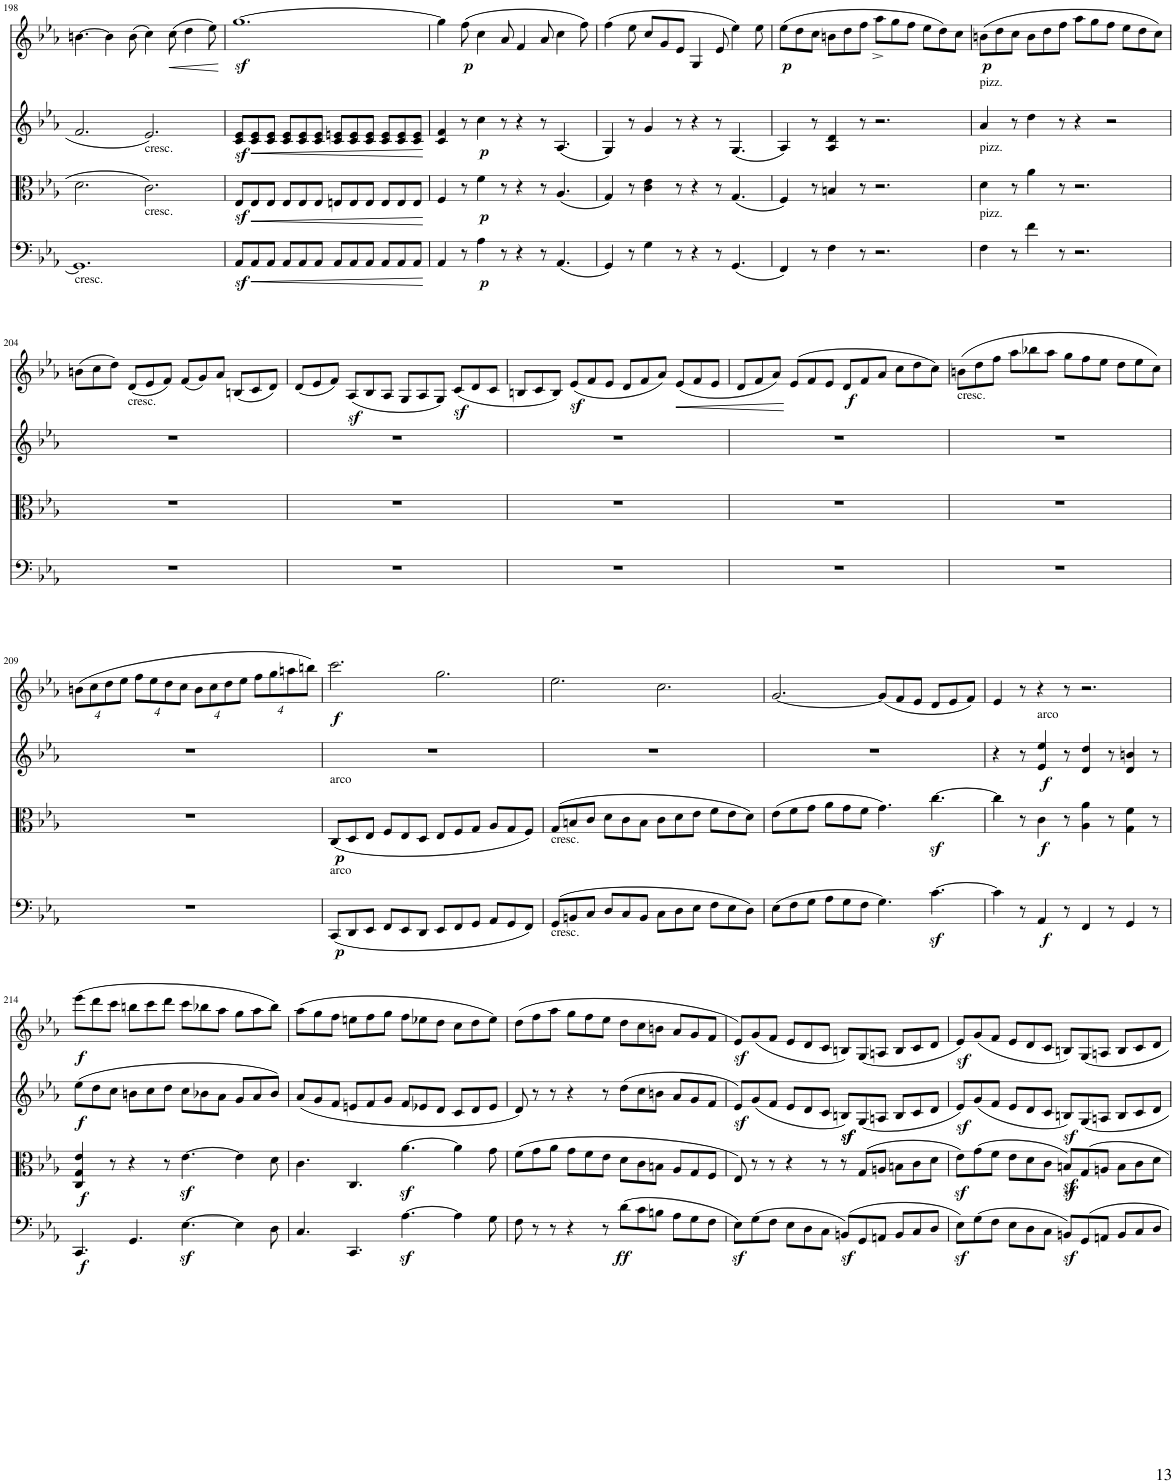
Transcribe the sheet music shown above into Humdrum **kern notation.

**kern	**dynam	**kern	**dynam	**kern	**dynam	**kern	**dynam
*part4	*part4	*part3	*part3	*part2	*part2	*part1	*part1
*staff4	*staff4	*staff3	*staff3	*staff2	*staff2	*staff1	*staff1
*I"Sampler	*	*I"Sampler	*	*I"Sampler	*	*I"Sampler	*
*I'Samp	*	*I'Samp	*	*I'Samp	*	*I'Samp	*
!!LO:PB:g=z
*clefF4	*	*clefC3	*	*clefG2	*	*clefG2	*
*k[b-e-a-]	*	*k[b-e-a-]	*	*k[b-e-a-]	*	*k[b-e-a-]	*
*M12/8	*	*M12/8	*	*M12/8	*	*M12/8	*
=198	=198	=198	=198	=198	=198	=198	=198
!LO:TX:b:t=cresc.	!	!	!	!	!	!	!
1.GG]	.	2.d\	.	2.f/	.	[4.bn\	.
.	.	.	.	.	.	4b\]	.
.	.	.	.	.	.	(8b\	.
!	!	!	!	!LO:TX:b:t=cresc.	!	!	!
!	!	!LO:TX:b:t=cresc.	!	!	!	!	!
.	.	2.c\	.	2.e-/	.	4cc\)	.
!	!	!	!	!	!	!	!LO:HP:b
.	.	.	.	.	.	(8cc\	<
.	.	.	.	.	.	4dd\	.
.	.	.	.	.	.	8ee-\)	.
.	.	.	.	.	.	.	[
=199	=199	=199	=199	=199	=199	=199	=199
8AA-z</L	.	8E-z</L	.	8c/z< 8e-/z<L	.	[1.ggz<	.
!	!LO:HP:b	!	!LO:HP:b	!	!LO:HP:b	!	!
8AA-/	<	8E-/	<	8c/ 8e-/	<	.	.
8AA-/J	.	8E-/J	.	8c/ 8e-/J	.	.	.
8AA-/L	.	8E-/L	.	8c/ 8e-/L	.	.	.
8AA-/	.	8E-/	.	8c/ 8e-/	.	.	.
8AA-/J	.	8E-/J	.	8c/ 8e-/J	.	.	.
8AA-/L	.	8En/L	.	8c/ 8en/L	.	.	.
8AA-/	.	8E/	.	8c/ 8e/	.	.	.
8AA-/J	.	8E/J	.	8c/ 8e/J	.	.	.
8AA-/L	.	8E/L	.	8c/ 8e/L	.	.	.
8AA-/	.	8E/	.	8c/ 8e/	.	.	.
8AA-/J	.	8E/J	.	8c/ 8e/J	.	.	.
.	[	.	[	.	[	.	.
=200	=200	=200	=200	=200	=200	=200	=200
4AA-/	.	4F/	.	4c/ 4f/	.	4gg\]	.
!	!	!	!	!	!	!	!LO:DY:b
8r	.	8r	.	8r	.	(8ff\	p
!	!LO:DY:b	!	!LO:DY:b	!	!LO:DY:b	!	!
4A-\	p	4f\	p	4cc\	p	4cc\	.
8r	.	8r	.	8r	.	8a-/	.
4r	.	4r	.	4r	.	4f/	.
8r	.	8r	.	8r	.	8a-/	.
(4.AA-/	.	(4.A-/	.	(4.A-/	.	4cc\	.
.	.	.	.	.	.	8ff\)	.
=201	=201	=201	=201	=201	=201	=201	=201
4GG/)	.	4G/)	.	4G/)	.	(4ff\	.
8r	.	8r	.	8r	.	8ee-\	.
4G\	.	4c\ 4e-\	.	4g/	.	8cc/L	.
.	.	.	.	.	.	8g/	.
8r	.	8r	.	8r	.	8e-/J	.
4r	.	4r	.	4r	.	4G/	.
8r	.	8r	.	8r	.	8e-/	.
(4.GG/	.	(4.G/	.	(4.G/	.	4ee-\)	.
.	.	.	.	.	.	8ee-\	.
=202	=202	=202	=202	=202	=202	=202	=202
!	!	!	!	!	!	!	!LO:DY:b
4FF/)	.	4F/)	.	4A-/)	.	(8ee-\L	p
.	.	.	.	.	.	8dd\	.
8r	.	8r	.	8r	.	8cc\J	.
4F\	.	4Bn/	.	4A-/ 4d/	.	8bn\L	.
.	.	.	.	.	.	8dd\	.
8r	.	8r	.	8r	.	8ff\J	.
2.r	.	2.r	.	2.r	.	8aa-^<\L	.
.	.	.	.	.	.	8gg\	.
.	.	.	.	.	.	8ff\J	.
.	.	.	.	.	.	8ee-\L	.
.	.	.	.	.	.	8dd\)	.
.	.	.	.	.	.	8cc\J	.
=203	=203	=203	=203	=203	=203	=203	=203
!	!	!	!	!LO:TX:a:t=pizz.	!	!	!
!	!	!LO:TX:a:t=pizz.	!	!	!	!	!
!LO:TX:a:t=pizz.	!	!	!	!	!	!	!
!	!	!	!	!	!	!	!LO:DY:b
4F\	.	4d\	.	4a-/	.	(8bn\L	p
.	.	.	.	.	.	8dd\	.
8r	.	8r	.	8r	.	8cc\J	.
4f\	.	4a-\	.	4dd\	.	8b\L	.
.	.	.	.	.	.	8dd\	.
8r	.	8r	.	8r	.	8ff\J	.
2.r	.	2.r	.	4r	.	8aa-\L	.
.	.	.	.	.	.	8gg\	.
.	.	.	.	2r	.	8ff\J	.
.	.	.	.	.	.	8ee-\L	.
.	.	.	.	.	.	8dd\	.
.	.	.	.	.	.	8cc\J)	.
!!LO:LB:g=z
=204	=204	=204	=204	=204	=204	=204	=204
1.r	.	1.r	.	1.r	.	(8bn\L	.
.	.	.	.	.	.	8cc\	.
.	.	.	.	.	.	8dd\J)	.
!	!	!	!	!	!	!LO:TX:b:t=cresc.	!
.	.	.	.	.	.	(8d/L	.
.	.	.	.	.	.	8e-/	.
.	.	.	.	.	.	8f/J)	.
.	.	.	.	.	.	(8f/L	.
.	.	.	.	.	.	8g/)	.
.	.	.	.	.	.	8a-/J	.
.	.	.	.	.	.	(8Bn/L	.
.	.	.	.	.	.	8c/	.
.	.	.	.	.	.	8d/J)	.
=205	=205	=205	=205	=205	=205	=205	=205
1.r	.	1.r	.	1.r	.	(8d/L	.
.	.	.	.	.	.	8e-/	.
.	.	.	.	.	.	8f/J)	.
.	.	.	.	.	.	(8A-z</L	.
.	.	.	.	.	.	8B-/	.
.	.	.	.	.	.	8A-/J	.
.	.	.	.	.	.	8G/L	.
.	.	.	.	.	.	8A-/	.
.	.	.	.	.	.	8G/J)	.
.	.	.	.	.	.	(8cz</L	.
.	.	.	.	.	.	8d/	.
.	.	.	.	.	.	8c/J	.
=206	=206	=206	=206	=206	=206	=206	=206
1.r	.	1.r	.	1.r	.	8Bn/L	.
.	.	.	.	.	.	8c/	.
.	.	.	.	.	.	8B/J)	.
.	.	.	.	.	.	(8e-z</L	.
.	.	.	.	.	.	8f/	.
.	.	.	.	.	.	8e-/J	.
.	.	.	.	.	.	8d/L	.
.	.	.	.	.	.	8f/	.
.	.	.	.	.	.	8a-/J)	.
!	!	!	!	!	!	!	!LO:HP:b
.	.	.	.	.	.	(8e-/L	<
.	.	.	.	.	.	8f/	.
.	.	.	.	.	.	8e-/J	.
=207	=207	=207	=207	=207	=207	=207	=207
1.r	.	1.r	.	1.r	.	8d/L	.
.	.	.	.	.	.	8f/	.
.	.	.	.	.	.	8a-/J)	.
.	.	.	.	.	.	(8e-/L	[
.	.	.	.	.	.	8f/	.
.	.	.	.	.	.	8e-/J	.
!	!	!	!	!	!	!	!LO:DY:b
.	.	.	.	.	.	8d/L	f
.	.	.	.	.	.	8f/	.
.	.	.	.	.	.	8a-/J	.
.	.	.	.	.	.	8cc\L	.
.	.	.	.	.	.	8dd\	.
.	.	.	.	.	.	8cc\J)	.
=208	=208	=208	=208	=208	=208	=208	=208
!	!	!	!	!	!	!LO:TX:b:t=cresc.	!
1.r	.	1.r	.	1.r	.	(8bn\L	.
.	.	.	.	.	.	8dd\	.
.	.	.	.	.	.	8ff\J	.
.	.	.	.	.	.	8aa-\L	.
.	.	.	.	.	.	8bb-X\	.
.	.	.	.	.	.	8aa-\J	.
.	.	.	.	.	.	8gg\L	.
.	.	.	.	.	.	8ff\	.
.	.	.	.	.	.	8ee-\J	.
.	.	.	.	.	.	8dd\L	.
.	.	.	.	.	.	8ee-\	.
.	.	.	.	.	.	8cc\J)	.
!!LO:LB:g=z
=209	=209	=209	=209	=209	=209	=209	=209
*	*	*	*	*	*	*Xbrackettup	*
1.r	.	1.r	.	1.r	.	(32%3bn\L	.
.	.	.	.	.	.	32%3cc\	.
.	.	.	.	.	.	32%3dd\	.
.	.	.	.	.	.	32%3ee-\J	.
.	.	.	.	.	.	32%3ff\L	.
.	.	.	.	.	.	32%3ee-\	.
.	.	.	.	.	.	32%3dd\	.
.	.	.	.	.	.	32%3cc\J	.
.	.	.	.	.	.	32%3b\L	.
.	.	.	.	.	.	32%3cc\	.
.	.	.	.	.	.	32%3dd\	.
.	.	.	.	.	.	32%3ee-\J	.
.	.	.	.	.	.	32%3ff\L	.
.	.	.	.	.	.	32%3gg\	.
.	.	.	.	.	.	32%3aan\	.
.	.	.	.	.	.	32%3bbn\J)	.
=210	=210	=210	=210	=210	=210	=210	=210
!	!	!LO:TX:a:t=arco	!	!	!	!	!
!LO:TX:a:t=arco	!	!	!	!	!	!	!
!	!LO:DY:b	!	!LO:DY:b	!	!	!	!LO:DY:b
(8CC/L	p	(8C/L	p	1.r	.	2.ccc\	f
8DD/	.	8D/	.	.	.	.	.
8EE-/J	.	8E-/J	.	.	.	.	.
8FF/L	.	8F/L	.	.	.	.	.
8EE-/	.	8E-/	.	.	.	.	.
8DD/J	.	8D/J	.	.	.	.	.
8EE-/L	.	8E-/L	.	.	.	2.gg\	.
8FF/	.	8F/	.	.	.	.	.
8GG/J	.	8G/J	.	.	.	.	.
8AA-/L	.	8A-/L	.	.	.	.	.
8GG/	.	8G/	.	.	.	.	.
8FF/J)	.	8F/J)	.	.	.	.	.
=211	=211	=211	=211	=211	=211	=211	=211
!	!	!LO:TX:b:t=cresc.	!	!	!	!	!
!LO:TX:b:t=cresc.	!	!	!	!	!	!	!
(8GG/L	.	(8G/L	.	1.r	.	2.ee-\	.
8BBn/	.	8Bn/	.	.	.	.	.
8C/J	.	8c/J	.	.	.	.	.
8D/L	.	8d\L	.	.	.	.	.
8C/	.	8c\	.	.	.	.	.
8BB/J	.	8B\J	.	.	.	.	.
8C\L	.	8c\L	.	.	.	2.cc\	.
8D\	.	8d\	.	.	.	.	.
8E-\J	.	8e-\J	.	.	.	.	.
8F\L	.	8f\L	.	.	.	.	.
8E-\	.	8e-\	.	.	.	.	.
8D\J)	.	8d\J)	.	.	.	.	.
=212	=212	=212	=212	=212	=212	=212	=212
(8E-\L	.	(8e-\L	.	1.r	.	[2.g/	.
8F\	.	8f\	.	.	.	.	.
8G\J	.	8g\J	.	.	.	.	.
8A-\L	.	8a-\L	.	.	.	.	.
8G\	.	8g\	.	.	.	.	.
8F\J	.	8f\J	.	.	.	.	.
4.G\)	.	4.g\)	.	.	.	(8g/L]	.
.	.	.	.	.	.	8f/	.
.	.	.	.	.	.	8e-/J	.
[4.cz<\	.	[4.ccz<\	.	.	.	8d/L	.
.	.	.	.	.	.	8e-/	.
.	.	.	.	.	.	8f/J)	.
=213	=213	=213	=213	=213	=213	=213	=213
4c\]	.	4cc\]	.	4r	.	4e-/	.
8r	.	8r	.	8r	.	8r	.
!	!	!	!	!LO:TX:a:t=arco	!	!	!
!	!LO:DY:b	!	!LO:DY:b	!	!LO:DY:b	!	!
4AA-/	f	4c\	f	4e-/ 4ee-/	f	4r	.
8r	.	8r	.	8r	.	8r	.
4FF/	.	4A-\ 4a-\	.	4d/ 4dd/	.	2.r	.
8r	.	8r	.	8r	.	.	.
4GG/	.	4G\ 4f\	.	4d/ 4bn/	.	.	.
8r	.	8r	.	8r	.	.	.
!!LO:LB:g=z
=214	=214	=214	=214	=214	=214	=214	=214
!	!LO:DY:b	!	!LO:DY:b	!	!LO:DY:b	!	!LO:DY:b
4.CC/	f	4C/ 4G/ 4e-/	f	(8ee-\L	f	(8eee-\L	f
.	.	.	.	8dd\	.	8ddd\	.
.	.	8r	.	8cc\J	.	8ccc\J	.
4.GG/	.	4r	.	8bn\L	.	8bbn\L	.
.	.	.	.	8cc\	.	8ccc\	.
.	.	8r	.	8dd\J	.	8ddd\J	.
[4.E-z<\	.	[4.e-z<\	.	8cc\L	.	8ccc\L	.
.	.	.	.	8b-X\	.	8bb-X\	.
.	.	.	.	8a-\J	.	8aa-\J	.
4E-\]	.	4e-\]	.	8g/L	.	8gg\L	.
.	.	.	.	8a-/	.	8aa-\	.
8D\	.	8d\	.	8b-/J)	.	8bb-\J)	.
=215	=215	=215	=215	=215	=215	=215	=215
4.C/	.	4.c\	.	(8a-/L	.	(8aa-\L	.
.	.	.	.	8g/	.	8gg\	.
.	.	.	.	8f/J	.	8ff\J	.
4.CC/	.	4.C/	.	8en/L	.	8een\L	.
.	.	.	.	8f/	.	8ff\	.
.	.	.	.	8g/J	.	8gg\J	.
[4.A-z<\	.	[4.a-z<\	.	8f/L	.	8ff\L	.
.	.	.	.	8e-X/	.	8ee-X\	.
.	.	.	.	8d/J	.	8dd\J	.
4A-\]	.	4a-\]	.	8c/L	.	8cc\L	.
.	.	.	.	8d/	.	8dd\	.
8G\	.	8g\	.	8e-/J	.	8ee-\J)	.
=216	=216	=216	=216	=216	=216	=216	=216
8F\	.	(8f\L	.	8d/)	.	(8dd\L	.
8r	.	8g\	.	8r	.	8ff\	.
8r	.	8a-\J	.	8r	.	8aa-\J	.
4r	.	8g\L	.	4r	.	8gg\L	.
.	.	8f\	.	.	.	8ff\	.
8r	.	8e-\J	.	8r	.	8ee-\J	.
!	!LO:DY:b	!	!	!	!	!	!
(8d\L	ff	8d\L	.	(8dd\L	.	8dd\L	.
8c\	.	8c\	.	8cc\	.	8cc\	.
8Bn\J	.	8Bn\J	.	8bn\J	.	8bn\J	.
8A-\L	.	8A-/L	.	8a-/L	.	8a-/L	.
8G\	.	8G/	.	8g/	.	8g/	.
8F\J	.	8F/J	.	8f/J	.	8f/J	.
=217	=217	=217	=217	=217	=217	=217	=217
8E-z<\L)	.	8E-/)	.	8e-z</L)	.	8e-z</L)	.
(8G\	.	8r	.	(8g/	.	(8g/	.
8F\J	.	8r	.	8f/J	.	8f/J	.
8E-\L	.	4r	.	8e-/L	.	8e-/L	.
8D\	.	.	.	8d/	.	8d/	.
8C\J	.	8r	.	8c/J	.	8c/J	.
(8BBnz</L)	.	8r	.	8Bnz</L)	.	8Bn/L)	.
8GG/	.	(8G/L	.	(8G/	.	(8G/	.
8AAn/J	.	8An/J	.	8An/J	.	8An/J	.
8BB/L	.	8Bn\L	.	8B/L	.	8B/L	.
8C/	.	8c\	.	8c/	.	8c/	.
8D/J	.	8d\J	.	8d/J	.	8d/J	.
=218	=218	=218	=218	=218	=218	=218	=218
8E-z<\L)	.	8e-z<\L)	.	8e-z</L)	.	8e-z</L)	.
(8G\	.	(8g\	.	(8g/	.	(8g/	.
8F\J	.	8f\J	.	8f/J	.	8f/J	.
8E-\L	.	8e-\L	.	8e-/L	.	8e-/L	.
8D\	.	8d\	.	8d/	.	8d/	.
8C\J	.	8c\J	.	8c/J	.	8c/J	.
8BBnz</L)	.	8Bnz</L)	.	8Bnz</L)	.	8Bn/L)	.
8GG/	.	8G/	.	8G/	.	8G/	.
8AAn/J	.	8An/J	.	8An/J	.	8An/J	.
8BB/L	.	8B\L	.	8B/L	.	8B/L	.
8C/	.	8c\	.	8c/	.	8c/	.
8D/J	.	8d\J	.	8d/J	.	8d/J	.
=	=	=	=	=	=	=	=
*-	*-	*-	*-	*-	*-	*-	*-
